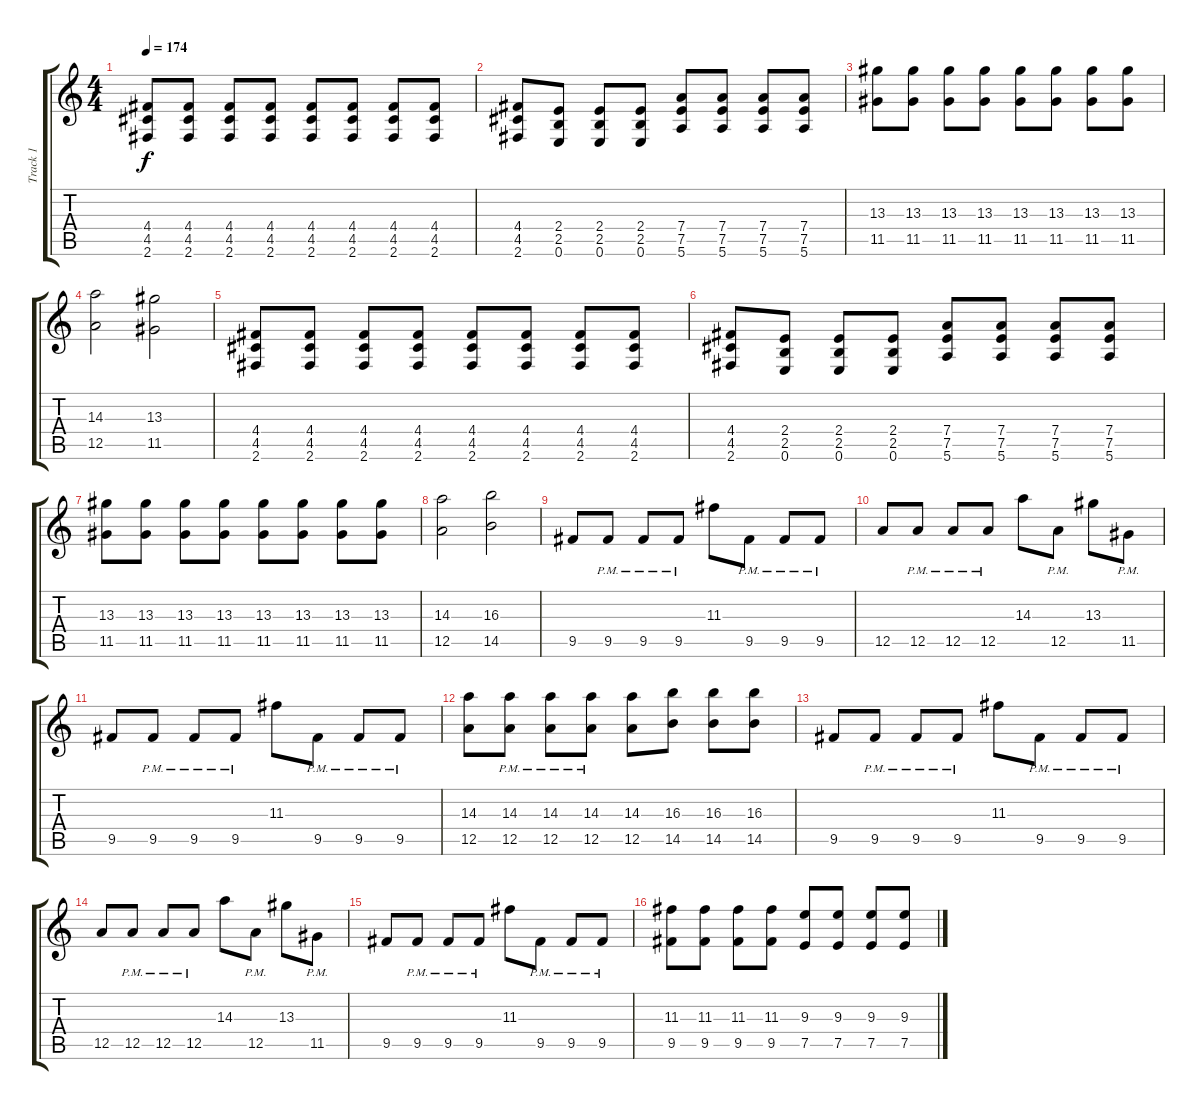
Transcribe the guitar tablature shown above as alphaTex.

\track ("Track 1" "Track 1") {instrument overdrivenguitar}
\staff {score tabs}
\tuning (E4 B3 G3 D3 A2 E2) {hide}
\ts (4 4)
\tempo 174
\clef g2
\ks c
(4.4 4.5 2.6).8{dy f} (4.4 4.5 2.6).8 (4.4 4.5 2.6).8 (4.4 4.5 2.6).8 (4.4 4.5 2.6).8 (4.4 4.5 2.6).8 (4.4 4.5 2.6).8 (4.4 4.5 2.6).8 |
(4.4 4.5 2.6).8 (2.4 2.5 0.6).8 (2.4 2.5 0.6).8 (2.4 2.5 0.6).8 (7.4 7.5 5.6).8 (7.4 7.5 5.6).8 (7.4 7.5 5.6).8 (7.4 7.5 5.6).8 |
(13.3 11.5).8 (13.3 11.5).8 (13.3 11.5).8 (13.3 11.5).8 (13.3 11.5).8 (13.3 11.5).8 (13.3 11.5).8 (13.3 11.5).8 |
(14.3 12.5).2 (13.3 11.5).2 |
(4.4 4.5 2.6).8 (4.4 4.5 2.6).8 (4.4 4.5 2.6).8 (4.4 4.5 2.6).8 (4.4 4.5 2.6).8 (4.4 4.5 2.6).8 (4.4 4.5 2.6).8 (4.4 4.5 2.6).8 |
(4.4 4.5 2.6).8 (2.4 2.5 0.6).8 (2.4 2.5 0.6).8 (2.4 2.5 0.6).8 (7.4 7.5 5.6).8 (7.4 7.5 5.6).8 (7.4 7.5 5.6).8 (7.4 7.5 5.6).8 |
(13.3 11.5).8 (13.3 11.5).8 (13.3 11.5).8 (13.3 11.5).8 (13.3 11.5).8 (13.3 11.5).8 (13.3 11.5).8 (13.3 11.5).8 |
(14.3 12.5).2 (16.3 14.5).2 |
9.5.8 9.5{pm}.8 9.5{pm}.8 9.5{pm}.8 11.3.8 9.5{pm}.8 9.5{pm}.8 9.5{pm}.8 |
12.5.8 12.5{pm}.8 12.5{pm}.8 12.5{pm}.8 14.3.8 12.5{pm}.8 13.3.8 11.5{pm}.8 |
9.5.8 9.5{pm}.8 9.5{pm}.8 9.5{pm}.8 11.3.8 9.5{pm}.8 9.5{pm}.8 9.5{pm}.8 |
(14.3 12.5).8 (14.3 12.5{pm}).8 (14.3 12.5{pm}).8 (14.3 12.5{pm}).8 (14.3 12.5).8 (16.3 14.5).8 (16.3 14.5).8 (16.3 14.5).8 |
9.5.8 9.5{pm}.8 9.5{pm}.8 9.5{pm}.8 11.3.8 9.5{pm}.8 9.5{pm}.8 9.5{pm}.8 |
12.5.8 12.5{pm}.8 12.5{pm}.8 12.5{pm}.8 14.3.8 12.5{pm}.8 13.3.8 11.5{pm}.8 |
9.5.8 9.5{pm}.8 9.5{pm}.8 9.5{pm}.8 11.3.8 9.5{pm}.8 9.5{pm}.8 9.5{pm}.8 |
(11.3 9.5).8 (11.3 9.5).8 (11.3 9.5).8 (11.3 9.5).8 (9.3 7.5).8 (9.3 7.5).8 (9.3 7.5).8 (9.3 7.5).8
